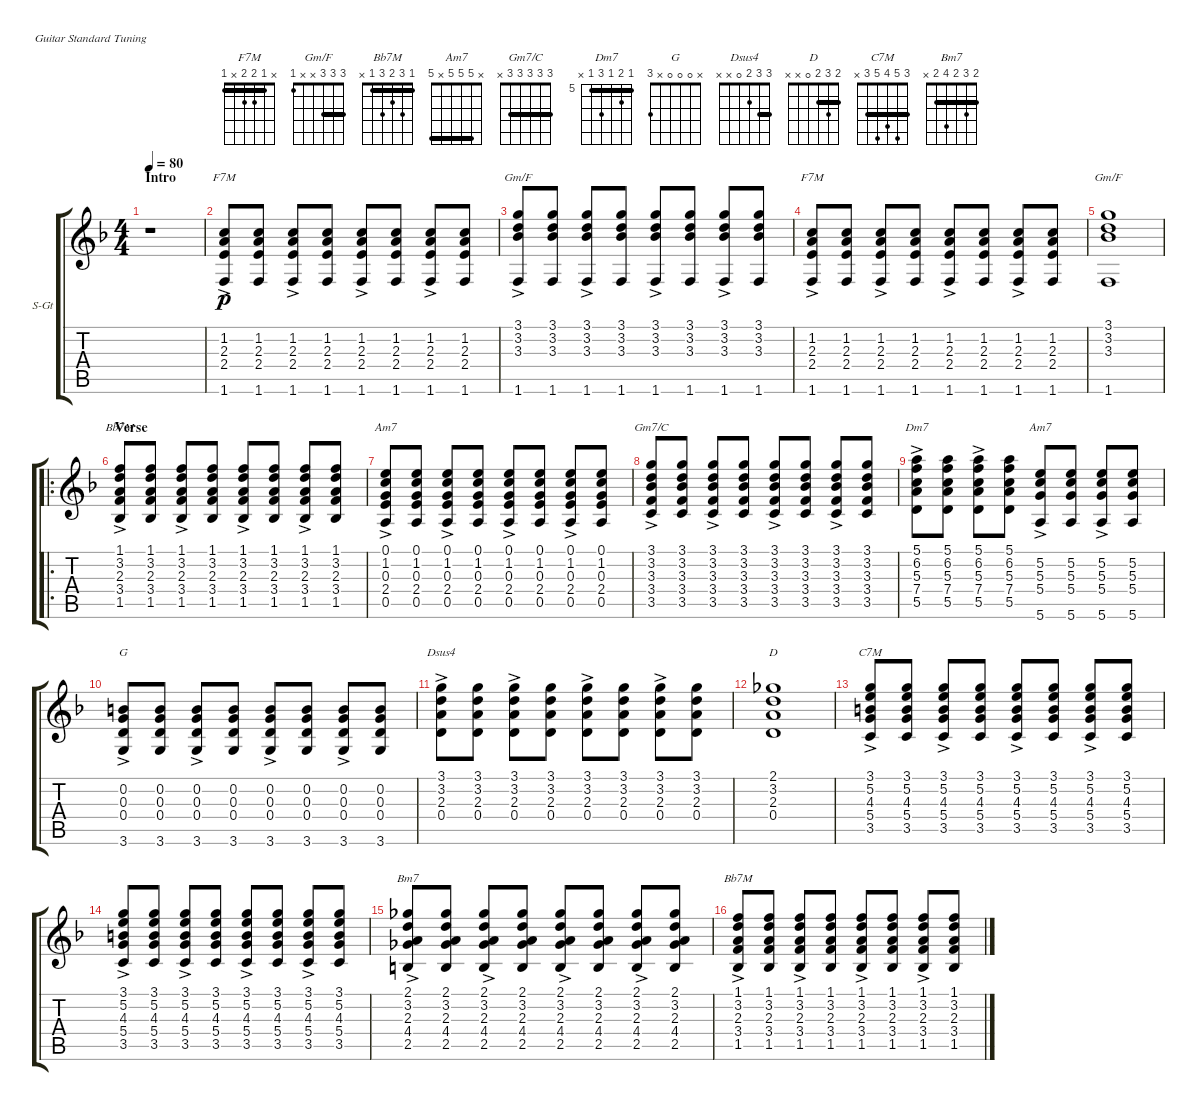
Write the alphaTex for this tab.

\defaultSystemsLayout 4
\bracketExtendMode groupsimilarinstruments
\firstSystemTrackNameOrientation horizontal
\otherSystemsTrackNameOrientation horizontal
\track ("Chords & Rhythm" "S-Gt") {instrument acousticguitarsteel}
\staff {score tabs}
\tuning (E4 B3 G3 D3 A2 E2)
\chord ("F7M" x 1 2 2 x 1) {barre 1}
\chord ("Gm/F" 3 3 3 x x 1) {barre (3 3)}
\chord ("Bb7M" 1 3 2 3 1 x) {barre 1}
\chord ("Am7" 0 1 0 2 0 x)
\chord ("Gm7/C" 3 3 3 3 3 x) {barre (3 3 3 3)}
\chord ("Dm7" 5 6 5 7 5 x) {firstfret 5 barre (5 5)}
\chord ("Am7" x 5 5 5 x 5) {barre (5 5 5)}
\chord ("G" x 0 0 0 x 3)
\chord ("Dsus4" 3 3 2 0 x x) {barre 3}
\chord ("D" 2 3 2 0 x x) {barre 2}
\chord ("C7M" 3 5 4 5 3 x) {barre 3}
\chord ("Bm7" 2 3 2 4 2 x) {barre (2 2)}
\ts (4 4)
\section ("" "Intro")
\tempo 80
\clef g2
\ks f
r.1{dy p instrument acousticguitarsteel} |
(1.6{ac} 1.2{ac} 2.3{ac} 2.4{ac}).8{ch "F7M"} (1.6 1.2 2.3 2.4).8 (1.6{ac} 1.2{ac} 2.3{ac} 2.4{ac}).8 (1.6 1.2 2.3 2.4).8 (1.6{ac} 1.2{ac} 2.3{ac} 2.4{ac}).8 (1.6 1.2 2.3 2.4).8 (1.6{ac} 1.2{ac} 2.3{ac} 2.4{ac}).8 (1.6 1.2 2.3 2.4).8 |
(1.6{ac} 3.3{ac} 3.2{ac} 3.1{ac}).8{ch "Gm/F"} (1.6 3.3 3.2 3.1).8 (1.6{ac} 3.3{ac} 3.2{ac} 3.1{ac}).8 (1.6 3.3 3.2 3.1).8 (1.6{ac} 3.3{ac} 3.2{ac} 3.1{ac}).8 (1.6 3.3 3.2 3.1).8 (1.6{ac} 3.3{ac} 3.2{ac} 3.1{ac}).8 (1.6 3.3 3.2 3.1).8 |
(1.6{ac} 1.2{ac} 2.3{ac} 2.4{ac}).8{ch "F7M"} (1.6 1.2 2.3 2.4).8 (1.6{ac} 1.2{ac} 2.3{ac} 2.4{ac}).8 (1.6 1.2 2.3 2.4).8 (1.6{ac} 1.2{ac} 2.3{ac} 2.4{ac}).8 (1.6 1.2 2.3 2.4).8 (1.6{ac} 1.2{ac} 2.3{ac} 2.4{ac}).8 (1.6 1.2 2.3 2.4).8 |
(1.6 3.3 3.2 3.1).1{ch "Gm/F"} |
\ro
\section ("" "Verse")
(1.5{ac} 3.4{ac} 2.3{ac} 3.2{ac} 1.1{ac}).8{ch "Bb7M"} (1.5 3.4 2.3 3.2 1.1).8 (1.5{ac} 3.4{ac} 2.3{ac} 3.2{ac} 1.1{ac}).8 (1.5 3.4 2.3 3.2 1.1).8 (1.5{ac} 3.4{ac} 2.3{ac} 3.2{ac} 1.1{ac}).8 (1.5 3.4 2.3 3.2 1.1).8 (1.5{ac} 3.4{ac} 2.3{ac} 3.2{ac} 1.1{ac}).8 (1.5 3.4 2.3 3.2 1.1).8 |
(0.5{ac} 2.4{ac} 0.3{ac} 1.2{ac} 0.1{ac}).8{ch "Am7"} (0.5 2.4 0.3 1.2 0.1).8 (0.5{ac} 2.4{ac} 0.3{ac} 1.2{ac} 0.1{ac}).8 (0.5 2.4 0.3 1.2 0.1).8 (0.5{ac} 2.4{ac} 0.3{ac} 1.2{ac} 0.1{ac}).8 (0.5 2.4 0.3 1.2 0.1).8 (0.5{ac} 2.4{ac} 0.3{ac} 1.2{ac} 0.1{ac}).8 (0.5 2.4 0.3 1.2 0.1).8 |
(3.5{ac} 3.4{ac} 3.3{ac} 3.2{ac} 3.1{ac}).8{ch "Gm7/C"} (3.5 3.4 3.3 3.2 3.1).8 (3.5{ac} 3.4{ac} 3.3{ac} 3.2{ac} 3.1{ac}).8 (3.5 3.4 3.3 3.2 3.1).8 (3.5{ac} 3.4{ac} 3.3{ac} 3.2{ac} 3.1{ac}).8 (3.5 3.4 3.3 3.2 3.1).8 (3.5{ac} 3.4{ac} 3.3{ac} 3.2{ac} 3.1{ac}).8 (3.5 3.4 3.3 3.2 3.1).8 |
(5.5{ac} 7.4{ac} 5.3{ac} 6.2{ac} 5.1{ac}).8{ch "Dm7"} (5.5 7.4 5.3 6.2 5.1).8 (5.5{ac} 7.4{ac} 5.3{ac} 6.2{ac} 5.1{ac}).8 (5.5 7.4 5.3 6.2 5.1).8 (5.6{ac} 5.4{ac} 5.3{ac} 5.2{ac}).8{ch "Am7"} (5.6 5.4 5.3 5.2).8 (5.6{ac} 5.4{ac} 5.3{ac} 5.2{ac}).8 (5.6 5.4 5.3 5.2).8 |
(3.6{ac} 0.4{ac} 0.3{ac} 0.2{ac}).8{ch "G"} (3.6 0.4 0.3 0.2).8 (3.6{ac} 0.4{ac} 0.3{ac} 0.2{ac}).8 (3.6 0.4 0.3 0.2).8 (3.6{ac} 0.4{ac} 0.3{ac} 0.2{ac}).8 (3.6 0.4 0.3 0.2).8 (3.6{ac} 0.4{ac} 0.3{ac} 0.2{ac}).8 (3.6 0.4 0.3 0.2).8 |
(0.4{ac} 2.3{ac} 3.2{ac} 3.1{ac}).8{ch "Dsus4"} (0.4 2.3 3.2 3.1).8 (0.4{ac} 2.3{ac} 3.2{ac} 3.1{ac}).8 (0.4 2.3 3.2 3.1).8 (0.4{ac} 2.3{ac} 3.2{ac} 3.1{ac}).8 (0.4 2.3 3.2 3.1).8 (0.4{ac} 2.3{ac} 3.2{ac} 3.1{ac}).8 (0.4 2.3 3.2 3.1).8 |
(0.4 2.3 3.2 2.1).1{ch "D"} |
(3.5{ac} 5.4{ac} 4.3{ac} 5.2{ac} 3.1{ac}).8{ch "C7M"} (3.5 5.4 4.3 5.2 3.1).8 (3.5{ac} 5.4{ac} 4.3{ac} 5.2{ac} 3.1{ac}).8 (3.5 5.4 4.3 5.2 3.1).8 (3.5{ac} 5.4{ac} 4.3{ac} 5.2{ac} 3.1{ac}).8 (3.5 5.4 4.3 5.2 3.1).8 (3.5{ac} 5.4{ac} 4.3{ac} 5.2{ac} 3.1{ac}).8 (3.5 5.4 4.3 5.2 3.1).8 |
(3.5{ac} 5.4{ac} 4.3{ac} 5.2{ac} 3.1{ac}).8 (3.5 5.4 4.3 5.2 3.1).8 (3.5{ac} 5.4{ac} 4.3{ac} 5.2{ac} 3.1{ac}).8 (3.5 5.4 4.3 5.2 3.1).8 (3.5{ac} 5.4{ac} 4.3{ac} 5.2{ac} 3.1{ac}).8 (3.5 5.4 4.3 5.2 3.1).8 (3.5{ac} 5.4{ac} 4.3{ac} 5.2{ac} 3.1{ac}).8 (3.5 5.4 4.3 5.2 3.1).8 |
(2.5{ac} 4.4{ac} 2.3{ac} 3.2{ac} 2.1{ac}).8{ch "Bm7"} (2.5 4.4 2.3 3.2 2.1).8 (2.5{ac} 4.4{ac} 2.3{ac} 3.2{ac} 2.1{ac}).8 (2.5 4.4 2.3 3.2 2.1).8 (2.5{ac} 4.4{ac} 2.3{ac} 3.2{ac} 2.1{ac}).8 (2.5 4.4 2.3 3.2 2.1).8 (2.5{ac} 4.4{ac} 2.3{ac} 3.2{ac} 2.1{ac}).8 (2.5 4.4 2.3 3.2 2.1).8 |
(1.5{ac} 3.4{ac} 2.3{ac} 3.2{ac} 1.1{ac}).8{ch "Bb7M"} (1.5 3.4 2.3 3.2 1.1).8 (1.5{ac} 3.4{ac} 2.3{ac} 3.2{ac} 1.1{ac}).8 (1.5 3.4 2.3 3.2 1.1).8 (1.5{ac} 3.4{ac} 2.3{ac} 3.2{ac} 1.1{ac}).8 (1.5 3.4 2.3 3.2 1.1).8 (1.5{ac} 3.4{ac} 2.3{ac} 3.2{ac} 1.1{ac}).8 (1.5 3.4 2.3 3.2 1.1).8
